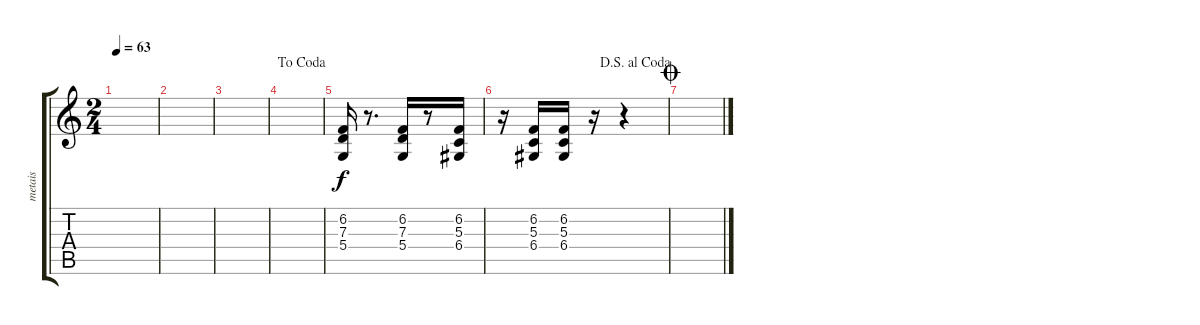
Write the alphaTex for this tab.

\track ("metais" "metais") {instrument brasssection}
\staff {score tabs}
\tuning (E4 B3 G3 D3 A2 E2) {hide}
\ts (2 4)
\tempo 63
\clef g2
\ks c
|
|
|
\jump dacoda
|
(6.2 7.3 5.4).16 r.8{d} (6.2 7.3 5.4).16 r.8 (6.2 5.3 6.4).16 |
\jump dalsegnoalcoda
r.16 (6.2 5.3 6.4).16 (6.2 5.3 6.4).16 r.16 r.4 |
\jump coda
